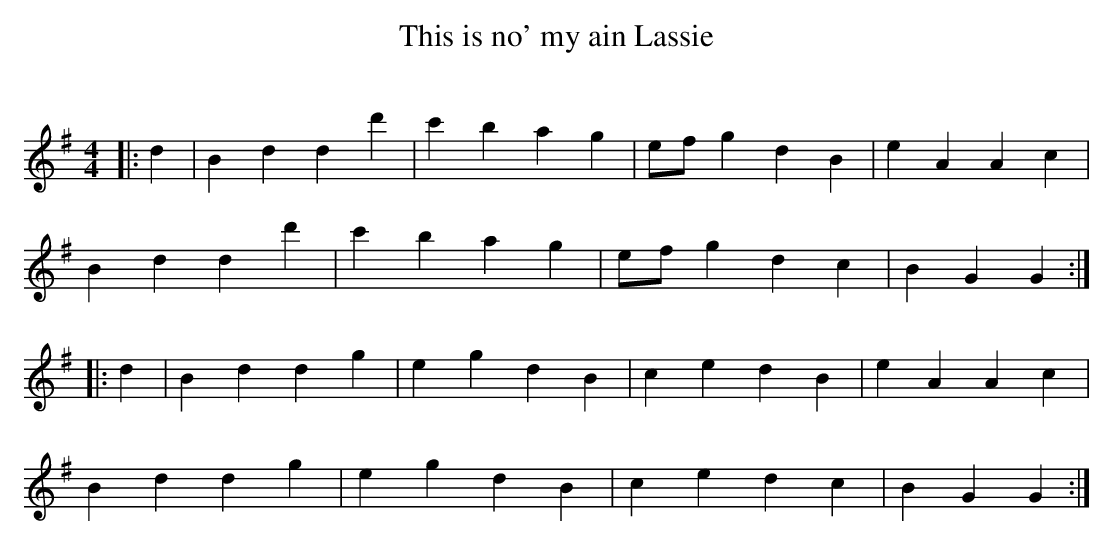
X:1
T: This is no' my ain Lassie
C:
Q: 232
K:G
M:4/4
L:1/8
|:d2|B2 d2 d2 d'2|c'2 b2 a2 g2|ef g2 d2 B2|e2 A2 A2 c2|
B2 d2 d2 d'2|c'2 b2 a2 g2|ef g2 d2 c2|B2 G2 G2:|
|:d2|B2 d2 d2 g2|e2 g2 d2 B2|c2 e2 d2 B2|e2 A2 A2 c2|
B2 d2 d2 g2|e2 g2 d2 B2|c2 e2 d2 c2|B2 G2 G2:|
